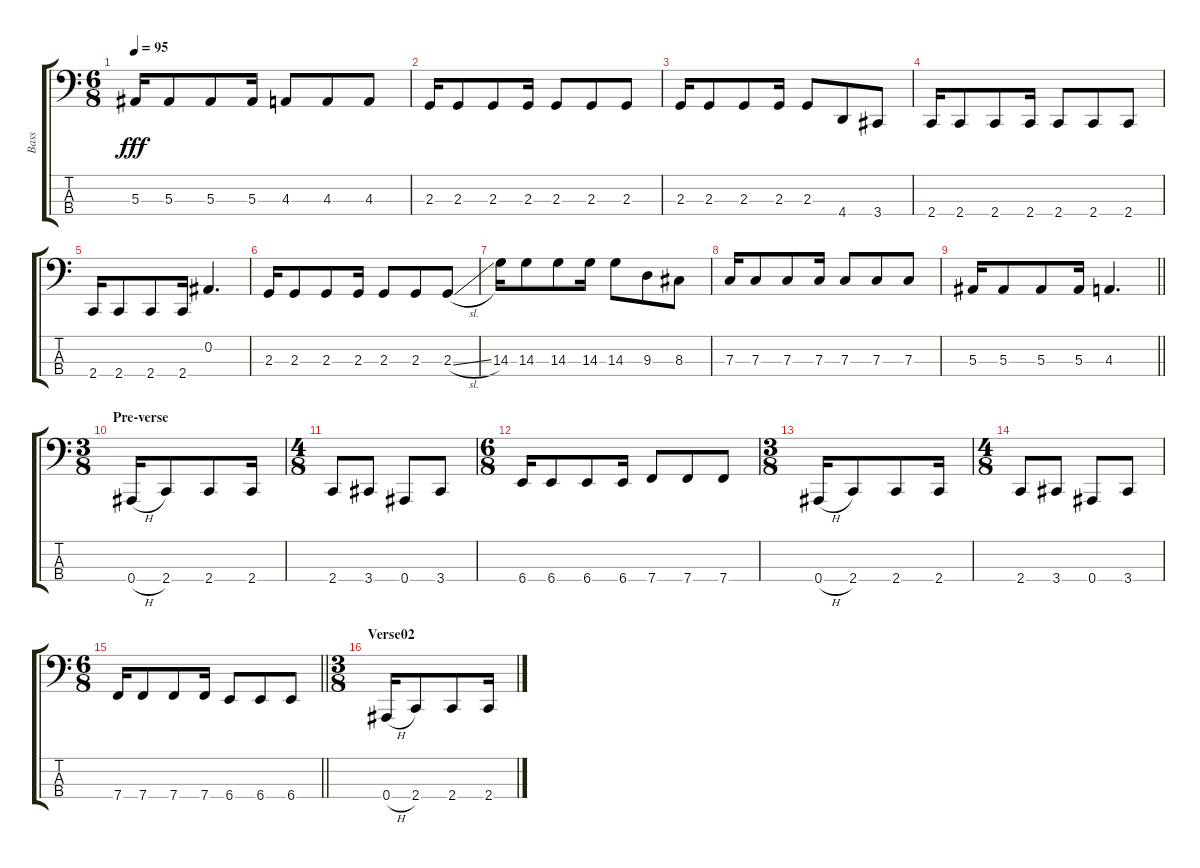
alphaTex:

\track ("Bass" "Bass") {instrument electricbassfinger}
\staff {score tabs}
\tuning (Eb2 Bb1 F1 Bb0) {hide}
\ts (6 8)
\tempo 95
\clef f4
\ks c
5.3.16{dy fff} 5.3.8 5.3.8 5.3.16 4.3.8 4.3.8 4.3.8 |
2.3.16 2.3.8 2.3.8 2.3.16 2.3.8 2.3.8 2.3.8 |
2.3.16 2.3.8 2.3.8 2.3.16 2.3.8 4.4.8 3.4.8 |
2.4.16 2.4.8 2.4.8 2.4.16 2.4.8 2.4.8 2.4.8 |
2.4.16 2.4.8 2.4.8 2.4.16 0.2.4{d} |
2.3.16 2.3.8 2.3.8 2.3.16 2.3.8 2.3.8 2.3{sl}.8 |
14.3.16 14.3.8 14.3.8 14.3.16 14.3.8 9.3.8 8.3.8 |
7.3.16 7.3.8 7.3.8 7.3.16 7.3.8 7.3.8 7.3.8 |
\barLineRight lightlight
5.3.16 5.3.8 5.3.8 5.3.16 4.3.4{d} |
\ts (3 8)
\section ("" "Pre-verse")
0.4{h}.16 2.4.8 2.4.8 2.4.16 |
\ts (4 8)
2.4.8 3.4.8 0.4.8 3.4.8 |
\ts (6 8)
6.4.16 6.4.8 6.4.8 6.4.16 7.4.8 7.4.8 7.4.8 |
\ts (3 8)
0.4{h}.16 2.4.8 2.4.8 2.4.16 |
\ts (4 8)
2.4.8 3.4.8 0.4.8 3.4.8 |
\ts (6 8)
\barLineRight lightlight
7.4.16 7.4.8 7.4.8 7.4.16 6.4.8 6.4.8 6.4.8 |
\ts (3 8)
\section ("" "Verse02")
0.4{h}.16{instrument slapbass2} 2.4.8 2.4.8{instrument electricbassfinger} 2.4.16
